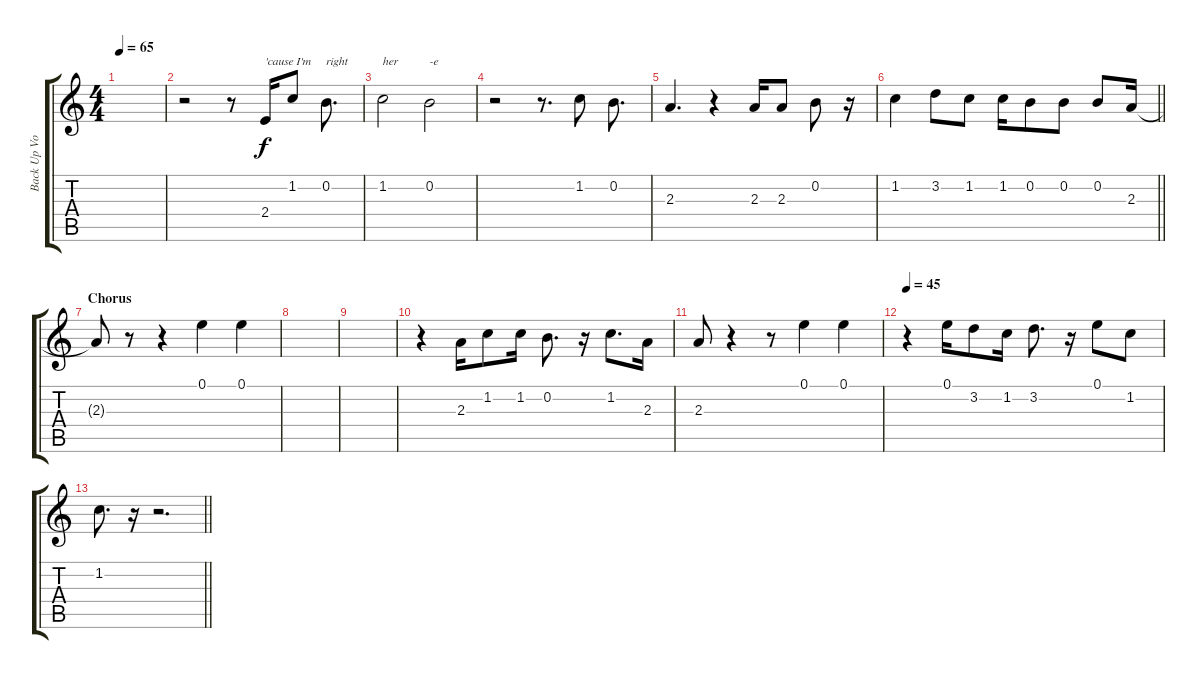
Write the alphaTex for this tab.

\track ("Back Up Voc" "Back Up Vo") {instrument overdrivenguitar}
\staff {score tabs}
\tuning (E4 B3 G3 D3 A2 E2) {hide}
\ts (4 4)
\tempo 65
\clef g2
\ks c
|
r.2 r.8 2.4.16{txt "'cause I'm"} 1.2.8 0.2.8{d txt "right"} |
1.2.2{txt "her"} 0.2.2{txt "-e"} |
r.2 r.8{d} 1.2.8 0.2.8{d} |
2.3.4{d} r.4 2.3.16 2.3.8 0.2.8 r.16 |
\barLineRight lightlight
1.2.4 3.2.8 1.2.8 1.2.16 0.2.8 0.2.8 0.2.8 2.3.16 |
\section ("" "Chorus")
2.3{t}.8 r.8 r.4 0.1.4 0.1.4 |
|
|
r.4 2.3.16 1.2.8 1.2.16 0.2.8{d} r.16 1.2.8{d} 2.3.16 |
2.3.8 r.4 r.8 0.1.4 0.1.4 |
\tempo 45
r.4 0.1.16 3.2.8 1.2.16 3.2.8{d} r.16 0.1.8 1.2.8 |
\barLineRight lightlight
1.2.8{d} r.16 r.2{d}
